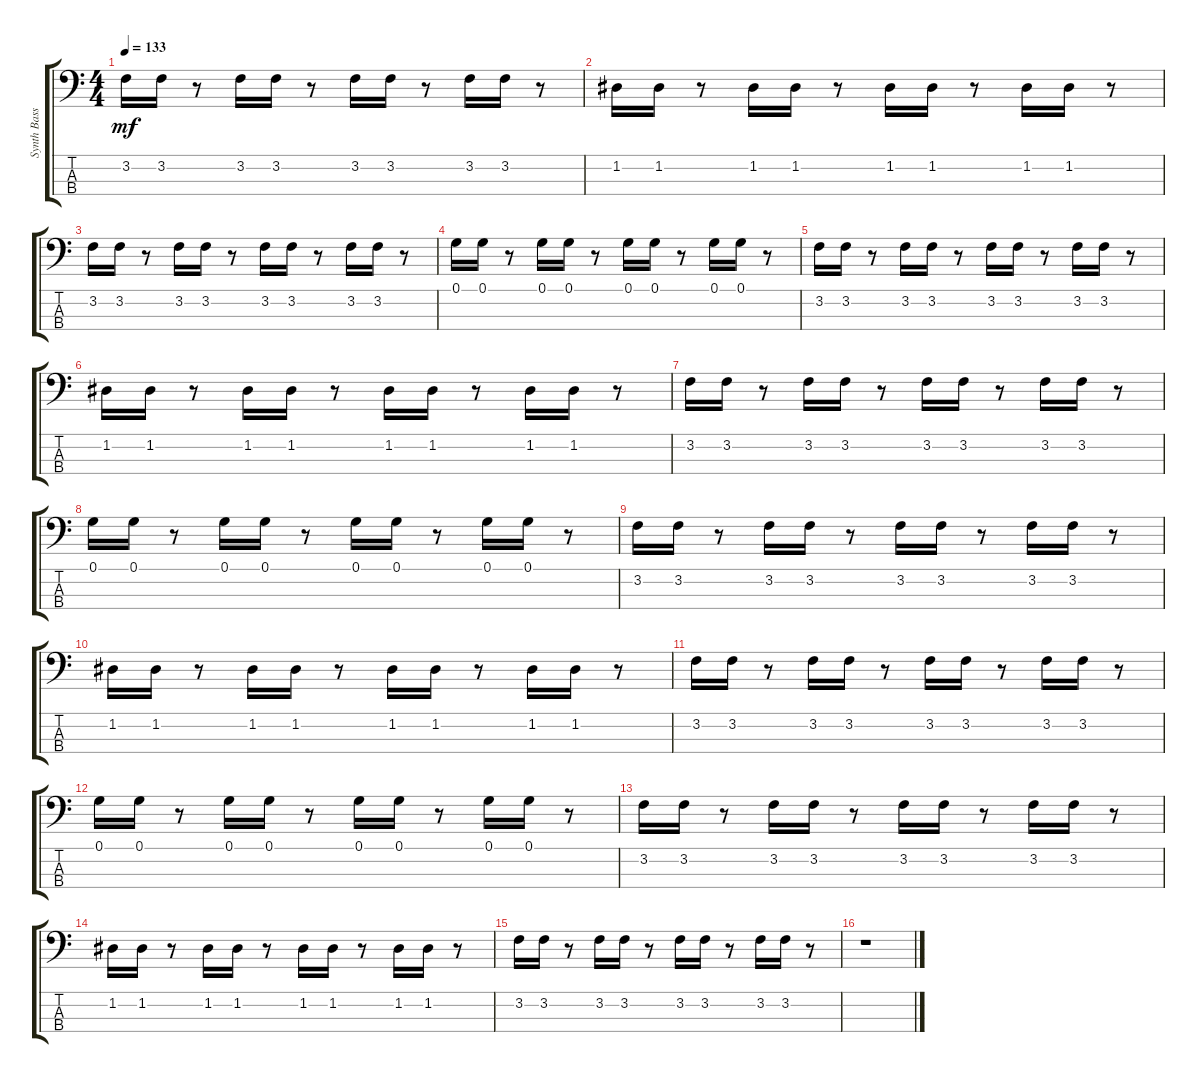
\track ("Synth Bass 2" "Synth Bass") {instrument synthbass2}
\staff {score tabs}
\tuning (G2 D2 A1 E1) {hide}
\ts (4 4)
\tempo 133
\clef f4
\ks c
3.2.16{dy mf} 3.2.16 r.8 3.2.16 3.2.16 r.8 3.2.16 3.2.16 r.8 3.2.16 3.2.16 r.8 |
1.2.16 1.2.16 r.8 1.2.16 1.2.16 r.8 1.2.16 1.2.16 r.8 1.2.16 1.2.16 r.8 |
3.2.16 3.2.16 r.8 3.2.16 3.2.16 r.8 3.2.16 3.2.16 r.8 3.2.16 3.2.16 r.8 |
0.1.16 0.1.16 r.8 0.1.16 0.1.16 r.8 0.1.16 0.1.16 r.8 0.1.16 0.1.16 r.8 |
3.2.16 3.2.16 r.8 3.2.16 3.2.16 r.8 3.2.16 3.2.16 r.8 3.2.16 3.2.16 r.8 |
1.2.16 1.2.16 r.8 1.2.16 1.2.16 r.8 1.2.16 1.2.16 r.8 1.2.16 1.2.16 r.8 |
3.2.16 3.2.16 r.8 3.2.16 3.2.16 r.8 3.2.16 3.2.16 r.8 3.2.16 3.2.16 r.8 |
0.1.16 0.1.16 r.8 0.1.16 0.1.16 r.8 0.1.16 0.1.16 r.8 0.1.16 0.1.16 r.8 |
3.2.16 3.2.16 r.8 3.2.16 3.2.16 r.8 3.2.16 3.2.16 r.8 3.2.16 3.2.16 r.8 |
1.2.16 1.2.16 r.8 1.2.16 1.2.16 r.8 1.2.16 1.2.16 r.8 1.2.16 1.2.16 r.8 |
3.2.16 3.2.16 r.8 3.2.16 3.2.16 r.8 3.2.16 3.2.16 r.8 3.2.16 3.2.16 r.8 |
0.1.16 0.1.16 r.8 0.1.16 0.1.16 r.8 0.1.16 0.1.16 r.8 0.1.16 0.1.16 r.8 |
3.2.16 3.2.16 r.8 3.2.16 3.2.16 r.8 3.2.16 3.2.16 r.8 3.2.16 3.2.16 r.8 |
1.2.16 1.2.16 r.8 1.2.16 1.2.16 r.8 1.2.16 1.2.16 r.8 1.2.16 1.2.16 r.8 |
3.2.16 3.2.16 r.8 3.2.16 3.2.16 r.8 3.2.16 3.2.16 r.8 3.2.16 3.2.16 r.8 |
r.1
